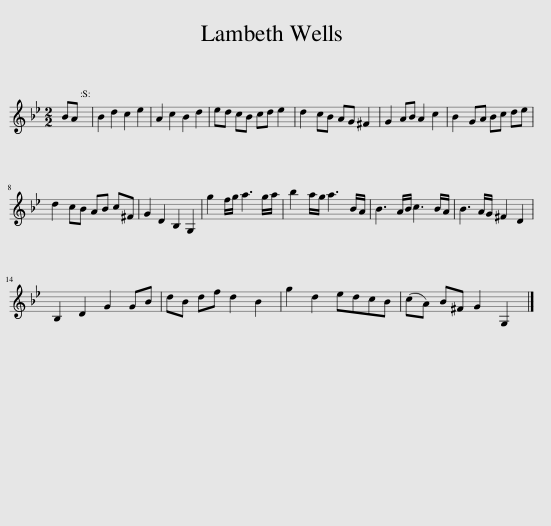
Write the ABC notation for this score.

X:1
L:1/8
M:2/2
I:linebreak $
K:Gmin
V:1 treble
V:1
 BA | B2 d2 c2 e2 | A2 c2 B2 d2 | ed cB cd e2 | d2 cB AG ^F2 | %5
 G2 AB A2 c2 | B2 GA Bc de |$ d2 cB AB c^F | G2 D2 B,2 G,2 | g2 f/g/ a3 g/a/ | %10
 b2 a/g/ a3 B/A/ | B3 A/B/ c3 B/A/ | B3 A/G/ ^F2 D2 |$ B,2 D2 G2 GB | dB df d2 B2 | %15
 g2 d2 edcB | (cA) B^F G2 G,2 |] %17
